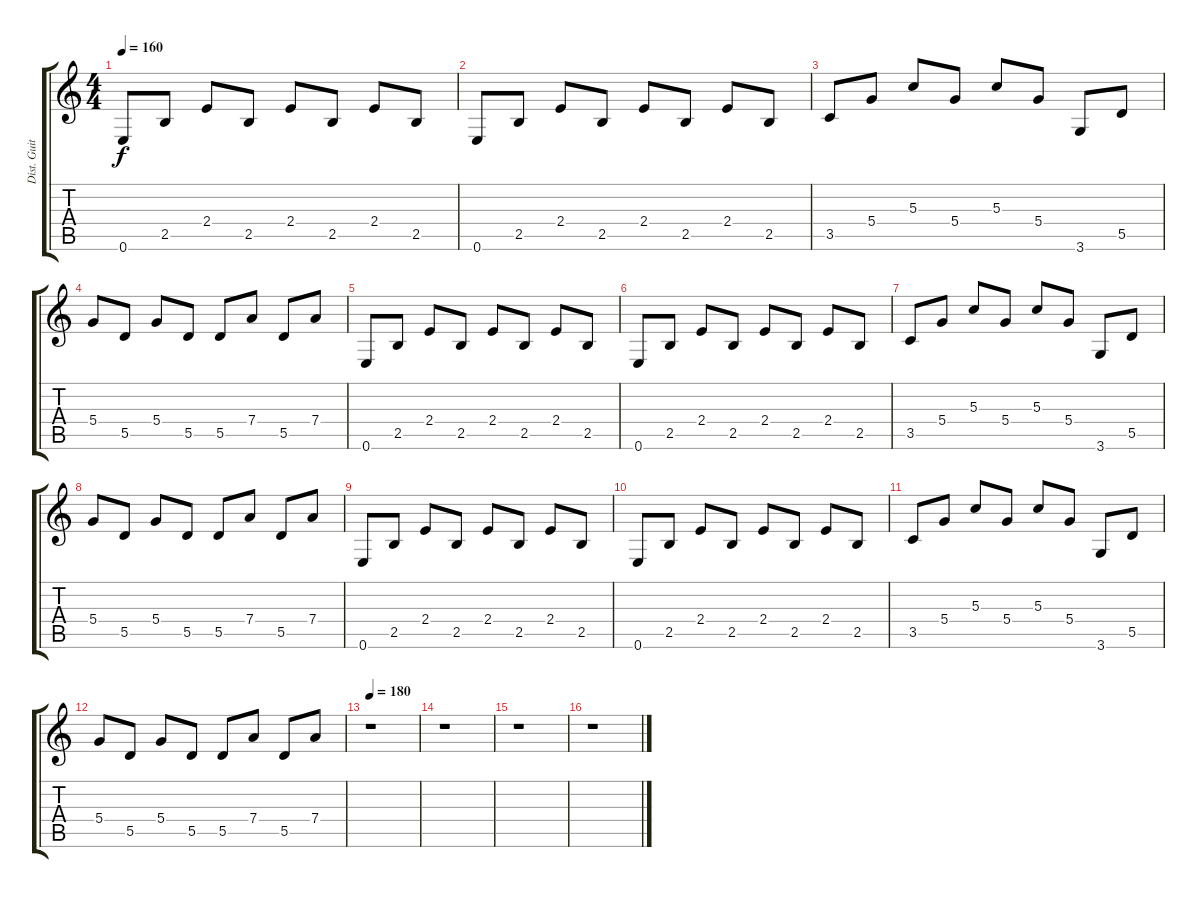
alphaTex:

\track ("Dist. Guitar 2" "Dist. Guit") {instrument distortionguitar}
\staff {score tabs}
\tuning (E4 B3 G3 D3 A2 E2) {hide}
\ts (4 4)
\tempo 160
\clef g2
\ks c
0.6.8{dy f} 2.5.8 2.4.8 2.5.8 2.4.8 2.5.8 2.4.8 2.5.8 |
0.6.8 2.5.8 2.4.8 2.5.8 2.4.8 2.5.8 2.4.8 2.5.8 |
3.5.8 5.4.8 5.3.8 5.4.8 5.3.8 5.4.8 3.6.8 5.5.8 |
5.4.8 5.5.8 5.4.8 5.5.8 5.5.8 7.4.8 5.5.8 7.4.8 |
0.6.8 2.5.8 2.4.8 2.5.8 2.4.8 2.5.8 2.4.8 2.5.8 |
0.6.8 2.5.8 2.4.8 2.5.8 2.4.8 2.5.8 2.4.8 2.5.8 |
3.5.8 5.4.8 5.3.8 5.4.8 5.3.8 5.4.8 3.6.8 5.5.8 |
5.4.8 5.5.8 5.4.8 5.5.8 5.5.8 7.4.8 5.5.8 7.4.8 |
0.6.8 2.5.8 2.4.8 2.5.8 2.4.8 2.5.8 2.4.8 2.5.8 |
0.6.8 2.5.8 2.4.8 2.5.8 2.4.8 2.5.8 2.4.8 2.5.8 |
3.5.8 5.4.8 5.3.8 5.4.8 5.3.8 5.4.8 3.6.8 5.5.8 |
5.4.8 5.5.8 5.4.8 5.5.8 5.5.8 7.4.8 5.5.8 7.4.8 |
\tempo 180
r.1 |
r.1 |
r.1 |
r.1
